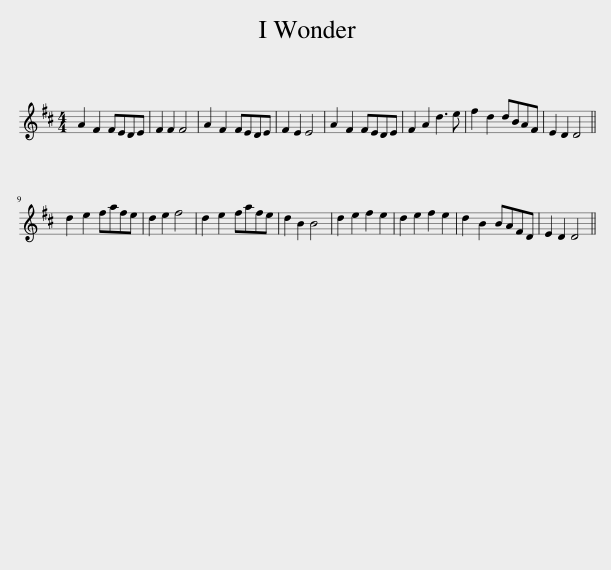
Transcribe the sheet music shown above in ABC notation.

X:1
L:1/8
M:4/4
I:linebreak $
K:D
V:1 treble
V:1
 A2 F2 FEDE | F2 F2 F4 | A2 F2 FEDE | F2 E2 E4 | A2 F2 FEDE | %5
 F2 A2 d3 e | f2 d2 dBAF | E2 D2 D4 ||$ d2 e2 fafe | d2 e2 f4 | %10
 d2 e2 fafe | d2 B2 B4 | d2 e2 f2 e2 | d2 e2 f2 e2 | d2 B2 BAFD | %15
 E2 D2 D4 || %16
